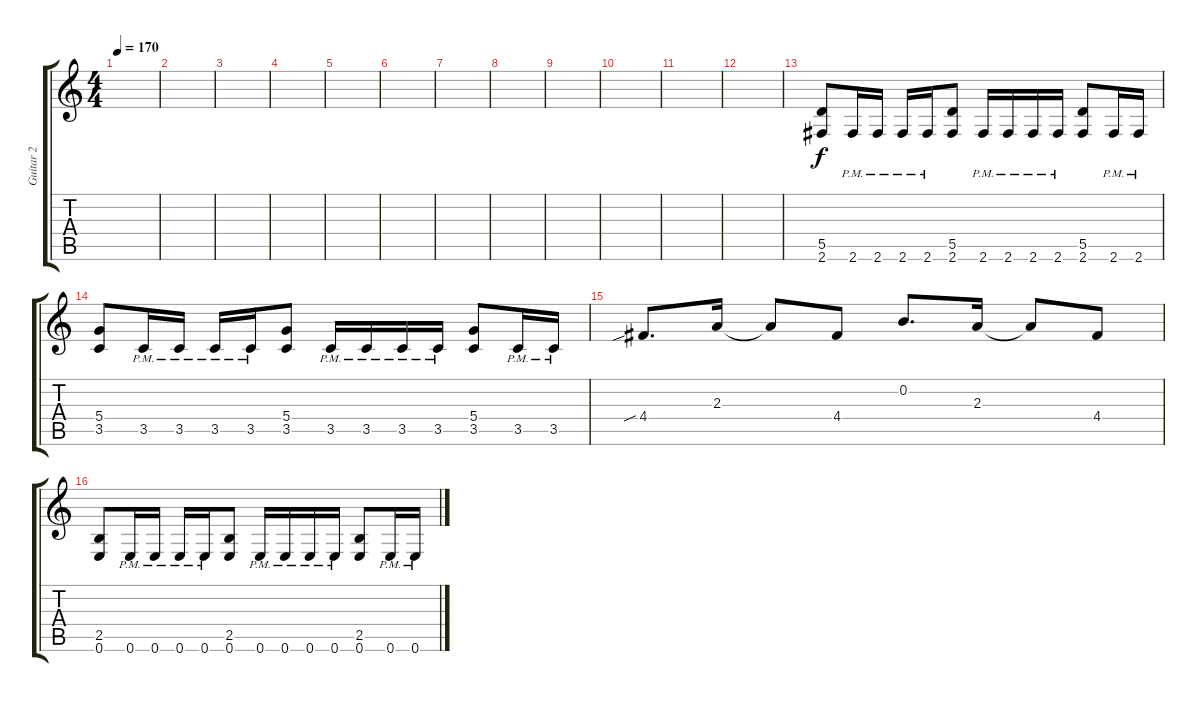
\track ("Guitar 2" "Guitar 2") {instrument distortionguitar}
\staff {score tabs}
\tuning (E4 B3 G3 D3 A2 E2) {hide}
\ts (4 4)
\tempo 170
\clef g2
\ks c
|
|
|
|
|
|
|
|
|
|
|
|
(5.5 2.6).8 2.6{pm}.16 2.6{pm}.16 2.6{pm}.16 2.6{pm}.16 (5.5 2.6).8 2.6{pm}.16 2.6{pm}.16 2.6{pm}.16 2.6{pm}.16 (5.5 2.6).8 2.6{pm}.16 2.6{pm}.16 |
(5.4 3.5).8 3.5{pm}.16 3.5{pm}.16 3.5{pm}.16 3.5{pm}.16 (5.4 3.5).8 3.5{pm}.16 3.5{pm}.16 3.5{pm}.16 3.5{pm}.16 (5.4 3.5).8 3.5{pm}.16 3.5{pm}.16 |
4.4{sib}.8{d} 2.3.16 2.3{t}.8 4.4.8 0.2.8{d} 2.3.16 2.3{t}.8 4.4.8 |
(2.5 0.6).8 0.6{pm}.16 0.6{pm}.16 0.6{pm}.16 0.6{pm}.16 (2.5 0.6).8 0.6{pm}.16 0.6{pm}.16 0.6{pm}.16 0.6{pm}.16 (2.5 0.6).8 0.6{pm}.16 0.6{pm}.16
